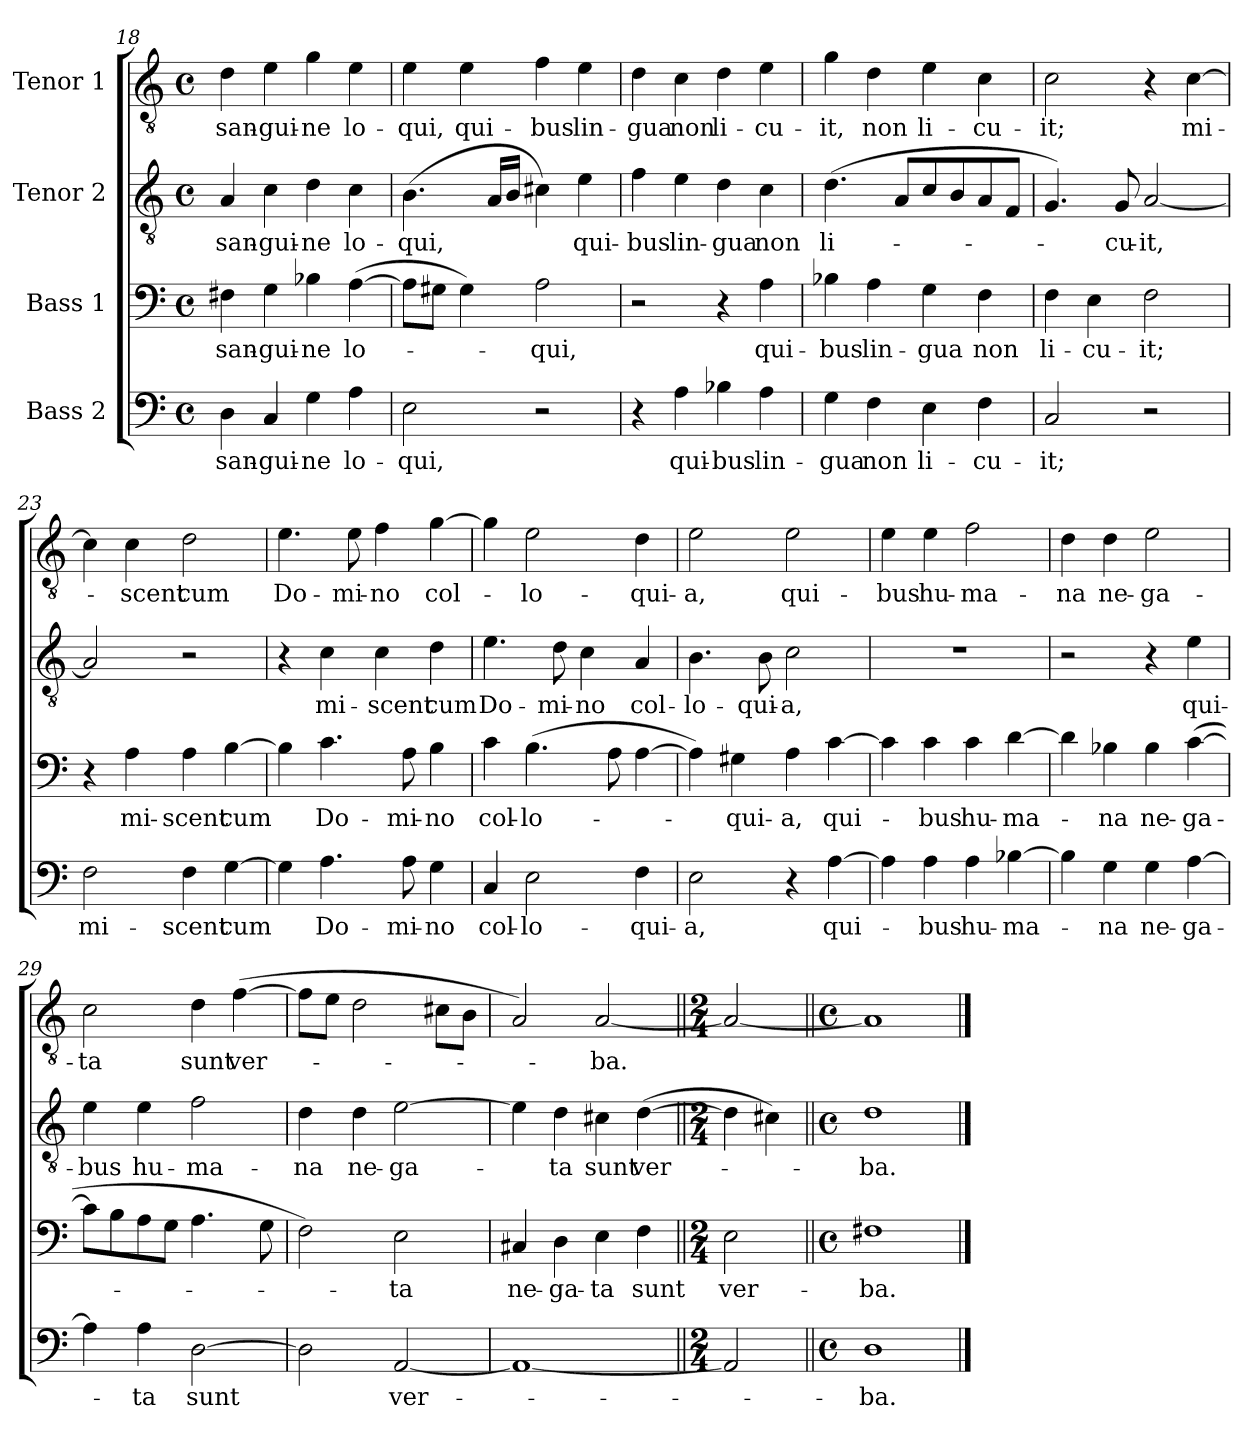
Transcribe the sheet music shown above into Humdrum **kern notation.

**kern	**text	**kern	**text	**kern	**text	**kern	**text
*part4	*part4	*part3	*part3	*part2	*part2	*part1	*part1
*staff4	*staff4	*staff3	*staff3	*staff2	*staff2	*staff1	*staff1
*I"Bass 2	*	*I"Bass 1	*	*I"Tenor 2	*	*I"Tenor 1	*
*clefF4	*	*clefF4	*	*clefGv2	*	*clefGv2	*
*k[]	*	*k[]	*	*k[]	*	*k[]	*
*C:	*	*C:	*	*C:	*	*C:	*
*M4/4	*	*M4/4	*	*M4/4	*	*M4/4	*
*met(c)	*	*met(c)	*	*met(c)	*	*met(c)	*
=18	=18	=18	=18	=18	=18	=18	=18
4D\	san-	4F#X\	san-	4A/	san-	4d\	san-
4C/	-gui-	4G\	-gui-	4c\	-gui-	4e\	-gui-
4G\	-ne	4B-X\	-ne	4d\	-ne	4g\	-ne
4A\	lo-	([4A\	lo-	4c\	lo-	4e\	lo-
=19	=19	=19	=19	=19	=19	=19	=19
2E\	-qui,	8A\L]	.	(4.B\	-qui,	4e\	-qui,
.	.	8G#X\J	.	.	.	.	.
.	.	4G#\)	.	.	.	4e\	qui-
.	.	.	.	16A/LL	.	.	.
.	.	.	.	16B/JJ	.	.	.
2r	.	2A\	-qui,	4c#X\)	.	4f\	-bus
.	.	.	.	4e\	qui-	4e\	lin-
=20	=20	=20	=20	=20	=20	=20	=20
4r	.	2r	.	4f\	-bus	4d\	-gua
4A\	qui-	.	.	4e\	lin-	4c\	non
4B-X\	-bus	4r	.	4d\	-gua	4d\	li-
4A\	lin-	4A\	qui-	4c\	non	4e\	-cu-
=21	=21	=21	=21	=21	=21	=21	=21
4G\	-gua	4B-X\	-bus	(4.d\	li-	4g\	-it,
4F\	non	4A\	lin-	.	.	4d\	non
.	.	.	.	8A/L	.	.	.
4E\	li-	4G\	-gua	8c/	.	4e\	li-
.	.	.	.	8B/	.	.	.
4F\	-cu-	4F\	non	8A/	.	4c\	-cu-
.	.	.	.	8F/J	.	.	.
!!LO:LB:g=z
=22	=22	=22	=22	=22	=22	=22	=22
2C/	-it;	4F\	li-	4.G/)	.	2c\	-it;
.	.	4E\	-cu-	.	.	.	.
.	.	.	.	8G/	-cu-	.	.
2r	.	2F\	-it;	[2A/	-it,	4r	.
.	.	.	.	.	.	[4c\	mi-
=23	=23	=23	=23	=23	=23	=23	=23
2F\	mi-	4r	.	2A/]	.	4c\]	.
.	.	4A\	mi-	.	.	4c\	-scent
4F\	-scent	4A\	-scent	2r	.	2d\	cum
[4G\	cum	[4B\	cum	.	.	.	.
=24	=24	=24	=24	=24	=24	=24	=24
4G\]	.	4B\]	.	4r	.	4.e\	Do-
4.A\	Do-	4.c\	Do-	4c\	mi-	.	.
.	.	.	.	.	.	8e\	-mi-
.	.	.	.	4c\	-scent	4f\	-no
8A\	-mi-	8A\	-mi-	.	.	.	.
4G\	-no	4B\	-no	4d\	cum	[4g\	col-
=25	=25	=25	=25	=25	=25	=25	=25
4C/	col-	4c\	col-	4.e\	Do-	4g\]	.
2E\	-lo-	(4.B\	-lo-	.	.	2e\	-lo-
.	.	.	.	8d\	-mi-	.	.
.	.	.	.	4c\	-no	.	.
.	.	8A\	.	.	.	.	.
4F\	-qui-	[4A\	.	4A/	col-	4d\	-qui-
=26	=26	=26	=26	=26	=26	=26	=26
2E\	-a,	4A\])	.	4.B\	-lo-	2e\	-a,
.	.	4G#X\	-qui-	.	.	.	.
.	.	.	.	8B\	-qui-	.	.
4r	.	4A\	-a,	2c\	-a,	2e\	qui-
[4A\	qui-	[4c\	qui-	.	.	.	.
=27	=27	=27	=27	=27	=27	=27	=27
4A\]	.	4c\]	.	1r	.	4e\	-bus
4A\	-bus	4c\	-bus	.	.	4e\	hu-
4A\	hu-	4c\	hu-	.	.	2f\	-ma-
[4B-X\	-ma-	[4d\	-ma-	.	.	.	.
!!LO:LB:g=z
=28	=28	=28	=28	=28	=28	=28	=28
4B-\]	.	4d\]	.	2r	.	4d\	-na
4G\	-na	4B-X\	-na	.	.	4d\	ne-
4G\	ne-	4B-\	ne-	4r	.	2e\	-ga-
[4A\	-ga-	([4c\	-ga-	4e\	qui-	.	.
=29	=29	=29	=29	=29	=29	=29	=29
4A\]	.	8c\L]	.	4e\	-bus	2c\	-ta
.	.	8B\	.	.	.	.	.
4A\	-ta	8A\	.	4e\	hu-	.	.
.	.	8G\J	.	.	.	.	.
[2D\	sunt	4.A\	.	2f\	-ma-	4d\	sunt
.	.	.	.	.	.	([4f\	ver-
.	.	8G\	.	.	.	.	.
=30	=30	=30	=30	=30	=30	=30	=30
2D\]	.	2F\)	.	4d\	-na	8f\L]	.
.	.	.	.	.	.	8e\J	.
.	.	.	.	4d\	ne-	2d\	.
[2AA/	ver-	2E\	-ta	[2e\	-ga-	.	.
.	.	.	.	.	.	8c#X\L	.
.	.	.	.	.	.	8B\J	.
=31	=31	=31	=31	=31	=31	=31	=31
1AA_	.	4C#X/	ne-	4e\]	.	2A/)	.
.	.	4D\	-ga-	4d\	-ta	.	.
.	.	4E\	-ta	4c#X\	sunt	[2A/	-ba.
.	.	4F\	sunt	([4d\	ver-	.	.
=32||	=32||	=32||	=32||	=32||	=32||	=32||	=32||
*M2/4	*	*M2/4	*	*M2/4	*	*M2/4	*
2AA/]	.	2E\	ver-	4d\]	.	2A/_	.
.	.	.	.	4c#X\)	.	.	.
=33||	=33||	=33||	=33||	=33||	=33||	=33||	=33||
*M4/4	*	*M4/4	*	*M4/4	*	*M4/4	*
*met(c)	*	*met(c)	*	*met(c)	*	*met(c)	*
1D	-ba.	1F#X	-ba.	1d	-ba.	1A]	.
==	==	==	==	==	==	==	==
*-	*-	*-	*-	*-	*-	*-	*-
